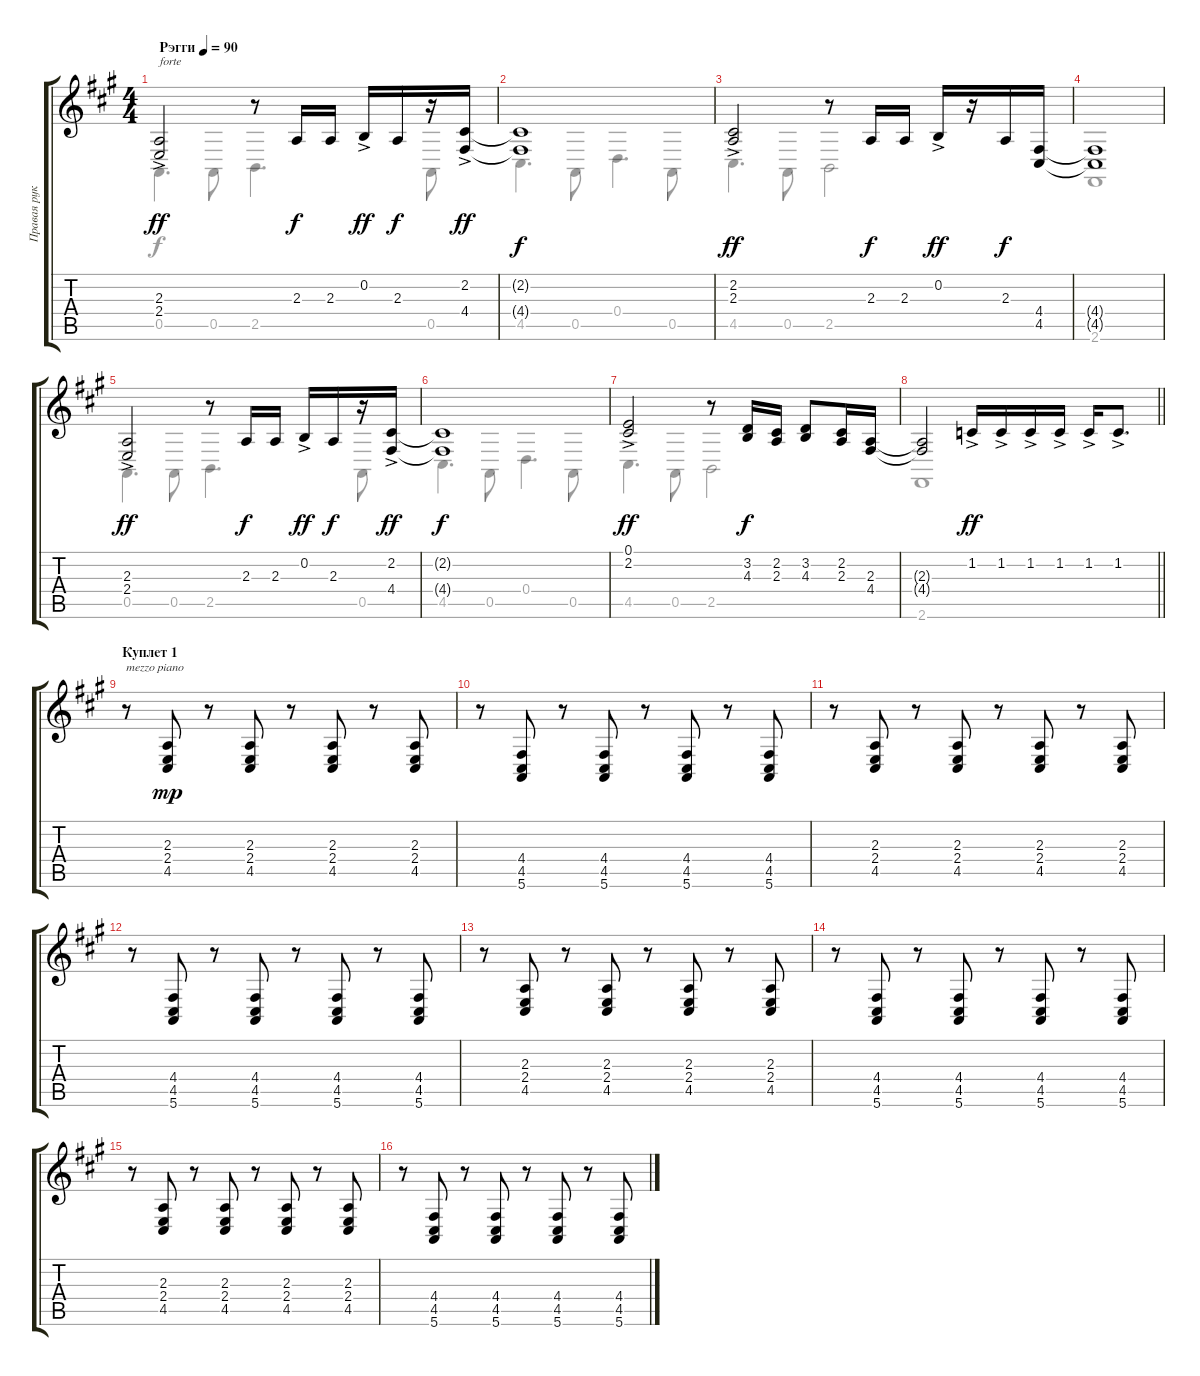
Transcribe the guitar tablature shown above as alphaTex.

\track ("Правая рука" "Правая рук") {instrument brightacousticpiano}
\staff {score tabs}
\tuning (E4 B3 G3 D3 A2 E2) {hide}
\voice
\ts (4 4)
\tempo (90 "Рэгги")
\clef g2
\ks a
(2.3{ac} 2.4{ac}).2{txt "forte" dy ff instrument brightacousticpiano} r.8 2.3.16{dy f} 2.3.16 0.2{ac}.16{dy ff beam Up beam merge} 2.3.16{dy f beam Up} r.16 (2.2{ac} 4.4{ac}).16{dy ff} |
(2.2{t} 4.4{t}).1{dy f} |
(2.2{ac} 2.3{ac}).2{dy ff} r.8 2.3.16{dy f} 2.3.16 0.2{ac}.16{dy ff} r.16 2.3.16{dy f} (4.4 4.5).16 |
(4.4{t} 4.5{t}).1 |
(2.3{ac} 2.4{ac}).2{dy ff} r.8 2.3.16{dy f} 2.3.16 0.2{ac}.16{dy ff beam Up beam merge} 2.3.16{dy f beam Up} r.16 (2.2{ac} 4.4{ac}).16{dy ff} |
(2.2{t} 4.4{t}).1{dy f} |
(0.1{ac} 2.2{ac}).2{dy ff} r.8 (3.2 4.3).16{dy f} (2.2 2.3).16 (3.2 4.3).8 (2.2 2.3).16 (2.3 4.4).16 |
\barLineRight lightlight
(2.3{t} 4.4{t}).2 1.2{ac}.16{dy ff} 1.2{ac}.16 1.2{ac}.16 1.2{ac}.16 1.2{ac}.16 1.2{ac}.8{d} |
\section ("" "Куплет 1")
r.8{txt "mezzo piano"} (2.3 2.4 4.5).8{dy mp} r.8 (2.3 2.4 4.5).8 r.8 (2.3 2.4 4.5).8 r.8 (2.3 2.4 4.5).8 |
r.8 (4.4 4.5 5.6).8 r.8 (4.4 4.5 5.6).8 r.8 (4.4 4.5 5.6).8 r.8 (4.4 4.5 5.6).8 |
r.8 (2.3 2.4 4.5).8 r.8 (2.3 2.4 4.5).8 r.8 (2.3 2.4 4.5).8 r.8 (2.3 2.4 4.5).8 |
r.8 (4.4 4.5 5.6).8 r.8 (4.4 4.5 5.6).8 r.8 (4.4 4.5 5.6).8 r.8 (4.4 4.5 5.6).8 |
r.8 (2.3 2.4 4.5).8 r.8 (2.3 2.4 4.5).8 r.8 (2.3 2.4 4.5).8 r.8 (2.3 2.4 4.5).8 |
r.8 (4.4 4.5 5.6).8 r.8 (4.4 4.5 5.6).8 r.8 (4.4 4.5 5.6).8 r.8 (4.4 4.5 5.6).8 |
r.8 (2.3 2.4 4.5).8 r.8 (2.3 2.4 4.5).8 r.8 (2.3 2.4 4.5).8 r.8 (2.3 2.4 4.5).8 |
r.8 (4.4 4.5 5.6).8 r.8 (4.4 4.5 5.6).8 r.8 (4.4 4.5 5.6).8 r.8 (4.4 4.5 5.6).8
\voice
\clef g2
\ottava regular
\simile none
\ks a
0.5.4{d dy f} 0.5.8 2.5.4{d} 0.5.8 |
4.5.4{d} 0.5.8 0.4.4{d} 0.5.8 |
4.5.4{d} 0.5.8 2.5.2 |
2.6.1 |
0.5.4{d} 0.5.8 2.5.4{d} 0.5.8 |
4.5.4{d} 0.5.8 0.4.4{d} 0.5.8 |
4.5.4{d} 0.5.8 2.5.2 |
\barLineRight lightlight
2.6.1 |
|
|
|
|
|
|
|
